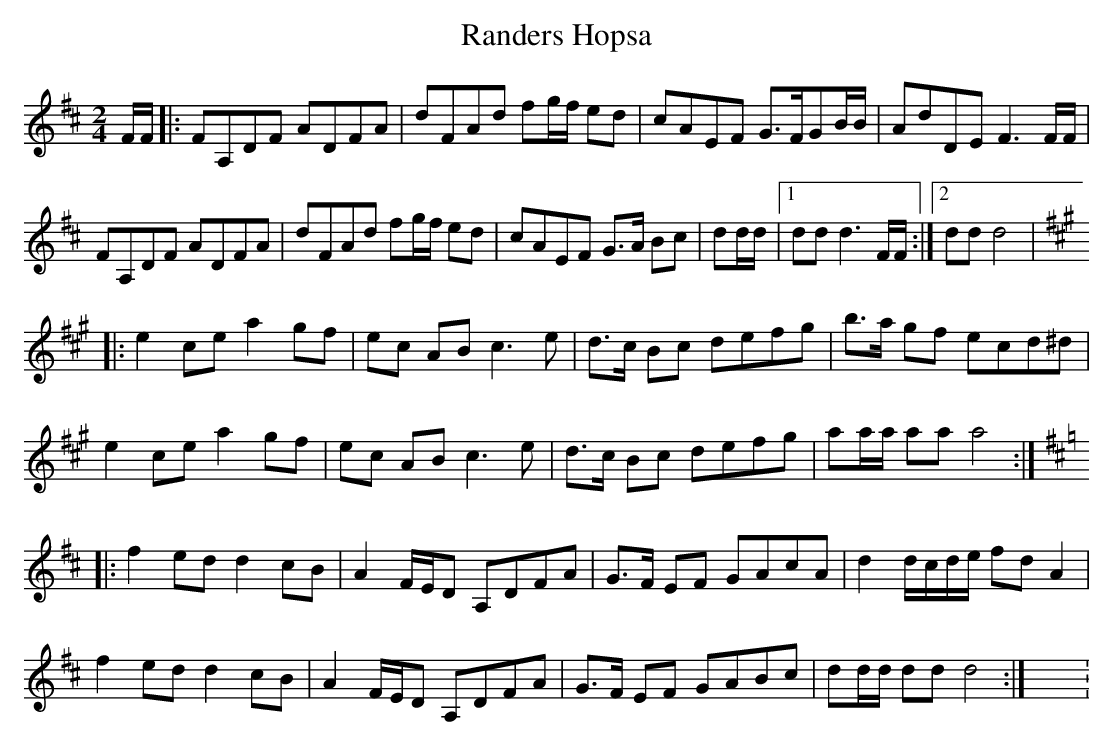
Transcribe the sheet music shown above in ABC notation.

X:1
T: Randers Hopsa
M: 2/4
L: 1/8
K: Dmaj
F/2F/2|:FA,DF ADFA|dFAd fg/f/ ed|cAEF G>FGB/B/|AdDE F3 F/F/|
FA,DF ADFA|dFAd fg/f/ ed|cAEF G>A Bc|dd/d/ |1 dd d3 F/2F/2:|2 dd d4|
K:A
|:e2 ce a2 gf|ec AB c3 e|d>c Bc defg|b>a gf ecd^d|
e2 ce a2 gf|ec AB c3 e|d>c Bc defg|aa/a/ aa a4:|
K:D
|:f2 ed d2 cB|A2 F/E/D A,DFA|G>F EF GAcA|d2 d/c/d/e/ fd A2|
f2 ed d2 cB|A2 F/E/D A,DFA|G>F EF GABc|dd/d/ dd d4:|X:15
